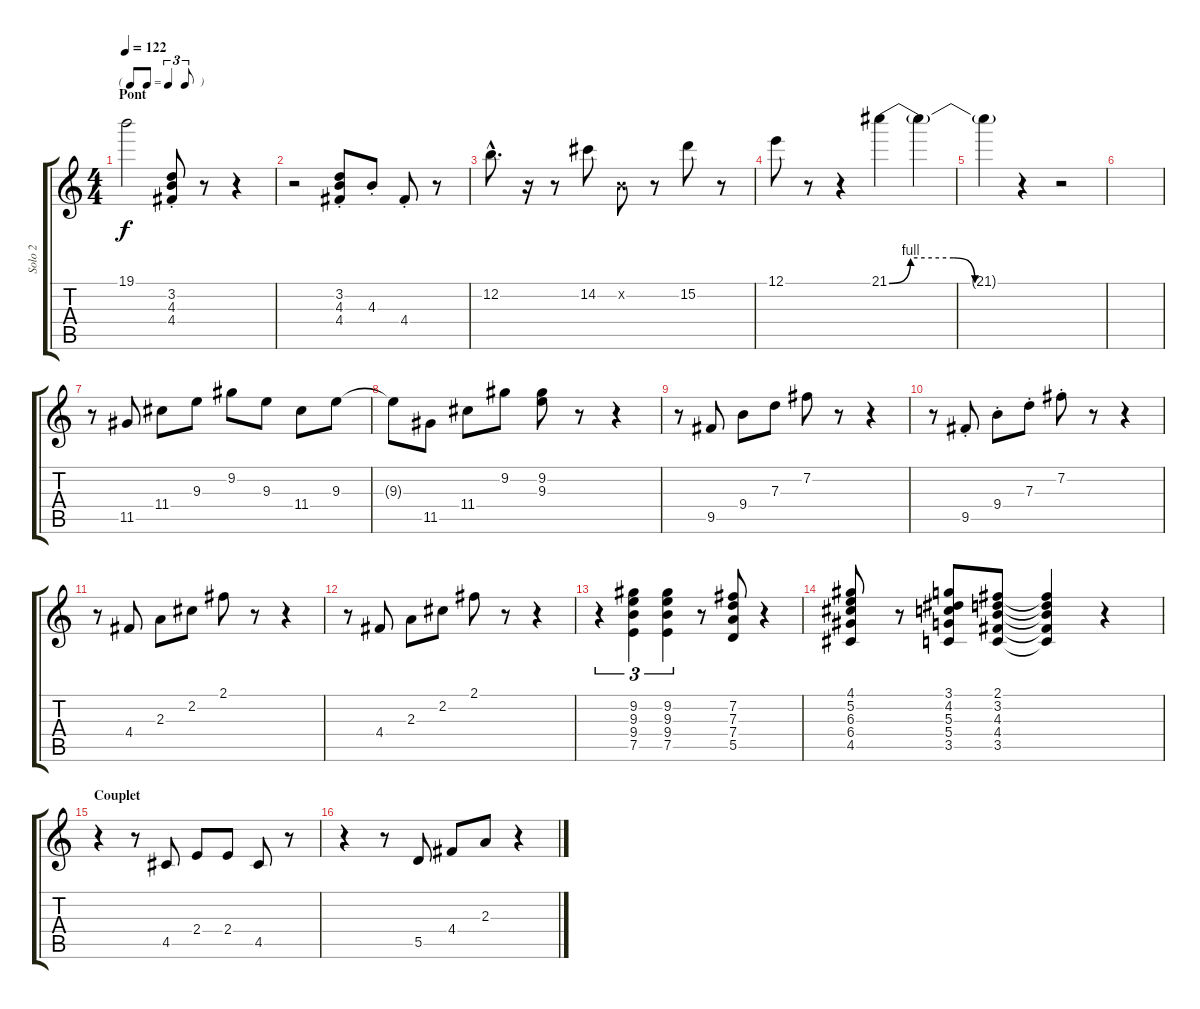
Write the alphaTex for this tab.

\track ("Solo 2" "Solo 2") {instrument acousticguitarsteel}
\staff {score tabs}
\tuning (E4 B3 G3 D3 A2 E2) {hide}
\ts (4 4)
\tf triplet8th
\section ("" "Pont")
\tempo 122
\clef g2
\ks c
19.1{t}.2{dy f} (3.2{st} 4.3{st} 4.4{st}).8 r.8 r.4 |
r.2 (3.2{st} 4.3{st} 4.4{st}).8 4.3{st}.8 4.4{st}.8 r.8 |
12.2{hac}.8{d} r.16 r.8 14.2.8 0.2{x}.8 r.8 15.2.8 r.8 |
12.1.8 r.8 r.4 21.1{be (custom 0 0 10 4 30 4 40 0 45 0 60 0)}.4 21.1{t}.4 |
21.1{t}.4 r.4 r.2 |
|
r.8 11.5.8 11.4.8 9.3.8 9.2.8 9.3.8 11.4.8 9.3.8 |
9.3{t}.8 11.5.8 11.4.8 9.2.8 (9.2 9.3).8 r.8 r.4 |
r.8 9.5.8 9.4.8 7.3.8 7.2.8 r.8 r.4 |
r.8 9.5{st}.8 9.4{st}.8 7.3{st}.8 7.2{st}.8 r.8 r.4 |
r.8 4.4.8 2.3.8 2.2.8 2.1.8 r.8 r.4 |
r.8 4.4.8 2.3.8 2.2.8 2.1.8 r.8 r.4 |
r.4{tu (3 2)} (9.2 9.3 9.4 7.5).4{tu (3 2)} (9.2 9.3 9.4 7.5).4{tu (3 2)} r.8 (7.2 7.3 7.4 5.5).8 r.4 |
(4.1 5.2 6.3 6.4 4.5).8 r.8 (3.1 4.2 5.3 5.4 3.5).8 (2.1 3.2 4.3 4.4 3.5).8 (2.1{t} 3.2{t} 4.3{t} 4.4{t} 3.5{t}).4 r.4 |
\section ("" "Couplet")
r.4 r.8 4.5.8 2.4.8 2.4.8 4.5.8 r.8 |
r.4 r.8 5.5.8 4.4.8 2.3.8 r.4
